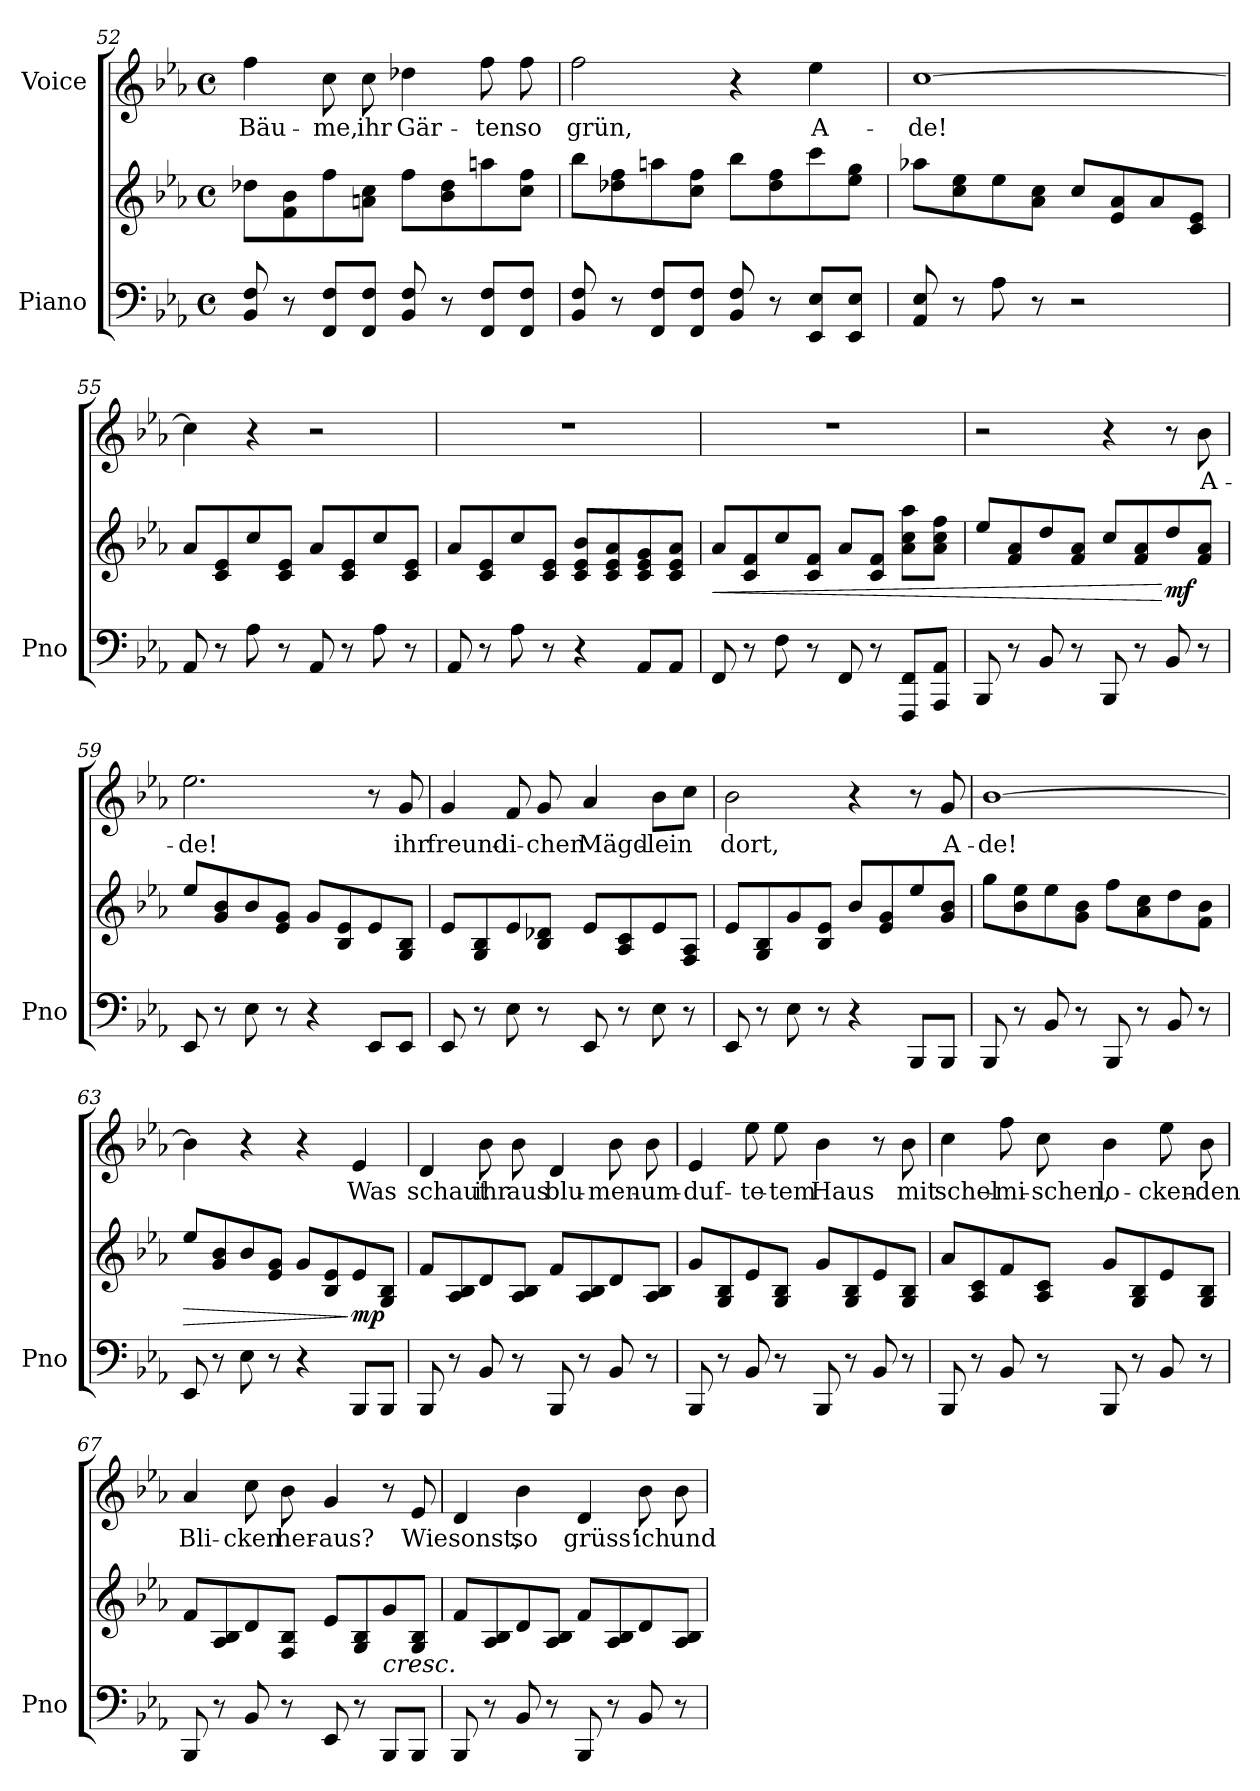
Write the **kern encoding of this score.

**kern	**kern	**dynam	**kern	**text
*part2	*part2	*part2	*part1	*part1
*staff3	*staff2	*staff2/3	*staff1	*staff1
*I"Piano	*	*	*I"Voice	*
*I'Pno	*	*	*	*
!!LO:LB:g=z
*clefF4	*clefG2	*	*clefG2	*
*k[b-e-a-]	*k[b-e-a-]	*	*k[b-e-a-]	*
*M4/4	*M4/4	*	*M4/4	*
*met(c)	*met(c)	*	*met(c)	*
=52	=52	=52	=52	=52
!	!	!	!	!LO:LY:b
8BB-/ 8F/	8dd-X\L	.	4ff\	Bäu-
8r	8f\ 8b-\	.	.	.
!	!	!	!	!LO:LY:b
8FF/ 8F/L	8ff\	.	8cc\	-me,
!	!	!	!	!LO:LY:b
8FF/ 8F/J	8an\ 8cc\J	.	8cc\	ihr
!	!	!	!	!LO:LY:b
8BB-/ 8F/	8ff\L	.	4dd-X\	Gär-
8r	8b-\ 8dd-\	.	.	.
!	!	!	!	!LO:LY:b
8FF/ 8F/L	8aan\	.	8ff\	-ten
!	!	!	!	!LO:LY:b
8FF/ 8F/J	8cc\ 8ff\J	.	8ff\	so
=53	=53	=53	=53	=53
!	!	!	!	!LO:LY:b
8BB-/ 8F/	8bb-\L	.	2ff\	grün,
8r	8dd-X\ 8ff\	.	.	.
8FF/ 8F/L	8aan\	.	.	.
8FF/ 8F/J	8cc\ 8ff\J	.	.	.
8BB-/ 8F/	8bb-\L	.	4r	.
8r	8dd-\ 8ff\	.	.	.
!	!	!	!	!LO:LY:b
8EE-/ 8E-/L	8ccc\	.	4ee-\	A-
8EE-/ 8E-/J	8ee-\ 8gg\J	.	.	.
=54	=54	=54	=54	=54
!	!	!	!	!LO:LY:b
8AA-/ 8E-/	8aa-X\L	.	[1cc	-de!
8r	8cc\ 8ee-\	.	.	.
8A-\	8ee-\	.	.	.
8r	8a-\ 8cc\J	.	.	.
2r	8cc/L	.	.	.
.	8e-/ 8a-/	.	.	.
.	8a-/	.	.	.
.	8c/ 8e-/J	.	.	.
=55	=55	=55	=55	=55
8AA-/	8a-/L	.	4cc\]	.
8r	8c/ 8e-/	.	.	.
8A-\	8cc/	.	4r	.
8r	8c/ 8e-/J	.	.	.
8AA-/	8a-/L	.	2r	.
8r	8c/ 8e-/	.	.	.
8A-\	8cc/	.	.	.
8r	8c/ 8e-/J	.	.	.
=56	=56	=56	=56	=56
8AA-/	8a-/L	.	1r	.
8r	8c/ 8e-/	.	.	.
8A-\	8cc/	.	.	.
8r	8c/ 8e-/J	.	.	.
4r	8c/ 8e-/ 8b-/L	.	.	.
.	8c/ 8e-/ 8a-/	.	.	.
8AA-/L	8c/ 8e-/ 8g/	.	.	.
8AA-/J	8c/ 8e-/ 8a-/J	.	.	.
!!LO:LB:g=z
=57	=57	=57	=57	=57
!	!	!LO:HP:b	!	!
8FF/	8a-/L	<	1r	.
8r	8c/ 8f/	.	.	.
8F\	8cc/	.	.	.
8r	8c/ 8f/J	.	.	.
8FF/	8a-/L	.	.	.
8r	8c/ 8f/J	.	.	.
8FFF/ 8FF/L	8a-\ 8cc\ 8aa-\L	.	.	.
8AAA-/ 8AA-/J	8a-\ 8cc\ 8ff\J	.	.	.
=58	=58	=58	=58	=58
8BBB-/	8ee-/L	.	2r	.
8r	8f/ 8a-/	.	.	.
8BB-/	8dd/	.	.	.
8r	8f/ 8a-/J	.	.	.
8BBB-/	8cc/L	.	4r	.
8r	8f/ 8a-/	.	.	.
!	!	!LO:DY:n=1:b	!	!
8BB-/	8dd/	[ mf	8r	.
!	!	!	!	!LO:LY:b
8r	8f/ 8a-/J	.	8b-\	A-
=59	=59	=59	=59	=59
!	!	!	!	!LO:LY:b
8EE-/	8ee-/L	.	2.ee-\	-de!
8r	8g/ 8b-/	.	.	.
8E-\	8b-/	.	.	.
8r	8e-/ 8g/J	.	.	.
4r	8g/L	.	.	.
.	8B-/ 8e-/	.	.	.
8EE-/L	8e-/	.	8r	.
!	!	!	!	!LO:LY:b
8EE-/J	8G/ 8B-/J	.	8g/	ihr
=60	=60	=60	=60	=60
!	!	!	!	!LO:LY:b
8EE-/	8e-/L	.	4g/	freund-
8r	8G/ 8B-/	.	.	.
!	!	!	!	!LO:LY:b
8E-\	8e-/	.	8f/	-li-
!	!	!	!	!LO:LY:b
8r	8B-/ 8d-X/J	.	8g/	-chen
!	!	!	!	!LO:LY:b
8EE-/	8e-/L	.	4a-/	Mägd-
8r	8A-/ 8c/	.	.	.
!	!	!	!	!LO:LY:b
8E-\	8e-/	.	8b-\L	-lein
8r	8F/ 8A-/J	.	8cc\J	.
=61	=61	=61	=61	=61
!	!	!	!	!LO:LY:b
8EE-/	8e-/L	.	2b-\	dort,
8r	8G/ 8B-/	.	.	.
8E-\	8g/	.	.	.
8r	8B-/ 8e-/J	.	.	.
4r	8b-/L	.	4r	.
.	8e-/ 8g/	.	.	.
8BBB-/L	8ee-/	.	8r	.
!	!	!	!	!LO:LY:b
8BBB-/J	8g/ 8b-/J	.	8g/	A-
=62	=62	=62	=62	=62
!	!	!	!	!LO:LY:b
8BBB-/	8gg\L	.	[1b-	-de!
8r	8b-\ 8ee-\	.	.	.
8BB-/	8ee-\	.	.	.
8r	8g\ 8b-\J	.	.	.
8BBB-/	8ff\L	.	.	.
8r	8a-\ 8cc\	.	.	.
8BB-/	8dd\	.	.	.
8r	8f\ 8b-\J	.	.	.
!!LO:LB:g=z
=63	=63	=63	=63	=63
!	!	!LO:HP:b	!	!
8EE-/	8ee-/L	>	4b-\]	.
8r	8g/ 8b-/	.	.	.
8E-\	8b-/	.	4r	.
8r	8e-/ 8g/J	.	.	.
4r	8g/L	.	4r	.
.	8B-/ 8e-/	.	.	.
!	!	!LO:DY:n=1:b	!	!LO:LY:b
8BBB-/L	8e-/	] mp	4e-/	Was
8BBB-/J	8G/ 8B-/J	.	.	.
=64	=64	=64	=64	=64
!	!	!	!	!LO:LY:b
8BBB-/	8f/L	.	4d/	schaut
8r	8A-/ 8B-/	.	.	.
!	!	!	!	!LO:LY:b
8BB-/	8d/	.	8b-\	ihr
!	!	!	!	!LO:LY:b
8r	8A-/ 8B-/J	.	8b-\	aus
!	!	!	!	!LO:LY:b
8BBB-/	8f/L	.	4d/	blu-
8r	8A-/ 8B-/	.	.	.
!	!	!	!	!LO:LY:b
8BB-/	8d/	.	8b-\	-men-
!	!	!	!	!LO:LY:b
8r	8A-/ 8B-/J	.	8b-\	-um-
=65	=65	=65	=65	=65
!	!	!	!	!LO:LY:b
8BBB-/	8g/L	.	4e-/	-duf-
8r	8G/ 8B-/	.	.	.
!	!	!	!	!LO:LY:b
8BB-/	8e-/	.	8ee-\	-te-
!	!	!	!	!LO:LY:b
8r	8G/ 8B-/J	.	8ee-\	-tem
!	!	!	!	!LO:LY:b
8BBB-/	8g/L	.	4b-\	Haus
8r	8G/ 8B-/	.	.	.
8BB-/	8e-/	.	8r	.
!	!	!	!	!LO:LY:b
8r	8G/ 8B-/J	.	8b-\	mit
=66	=66	=66	=66	=66
!	!	!	!	!LO:LY:b
8BBB-/	8a-/L	.	4cc\	schel-
8r	8A-/ 8c/	.	.	.
!	!	!	!	!LO:LY:b
8BB-/	8f/	.	8ff\	-mi-
!	!	!	!	!LO:LY:b
8r	8A-/ 8c/J	.	8cc\	-schen,
!	!	!	!	!LO:LY:b
8BBB-/	8g/L	.	4b-\	lo-
8r	8G/ 8B-/	.	.	.
!	!	!	!	!LO:LY:b
8BB-/	8e-/	.	8ee-\	-cken-
!	!	!	!	!LO:LY:b
8r	8G/ 8B-/J	.	8b-\	-den
!!LO:PB:g=z
=67	=67	=67	=67	=67
!	!	!	!	!LO:LY:b
8BBB-/	8f/L	.	4a-/	Bli-
8r	8A-/ 8B-/	.	.	.
!	!	!	!	!LO:LY:b
8BB-/	8d/	.	8cc\	-cken
!	!	!	!	!LO:LY:b
8r	8F/ 8B-/J	.	8b-\	her-
!	!	!	!	!LO:LY:b
8EE-/	8e-/L	.	4g/	-aus?
8r	8G/ 8B-/	.	.	.
!	!LO:TX:b:i:t=cresc.	!	!	!
8BBB-/L	8g/	.	8r	.
!	!	!	!	!LO:LY:b
8BBB-/J	8G/ 8B-/J	.	8e-/	Wie
=68	=68	=68	=68	=68
!	!	!	!	!LO:LY:b
8BBB-/	8f/L	.	4d/	sonst,
8r	8A-/ 8B-/	.	.	.
!	!	!	!	!LO:LY:b
8BB-/	8d/	.	4b-\	so
8r	8A-/ 8B-/J	.	.	.
!	!	!	!	!LO:LY:b
8BBB-/	8f/L	.	4d/	grüss’
8r	8A-/ 8B-/	.	.	.
!	!	!	!	!LO:LY:b
8BB-/	8d/	.	8b-\	ich
!	!	!	!	!LO:LY:b
8r	8A-/ 8B-/J	.	8b-\	und
=	=	=	=	=
*-	*-	*-	*-	*-
